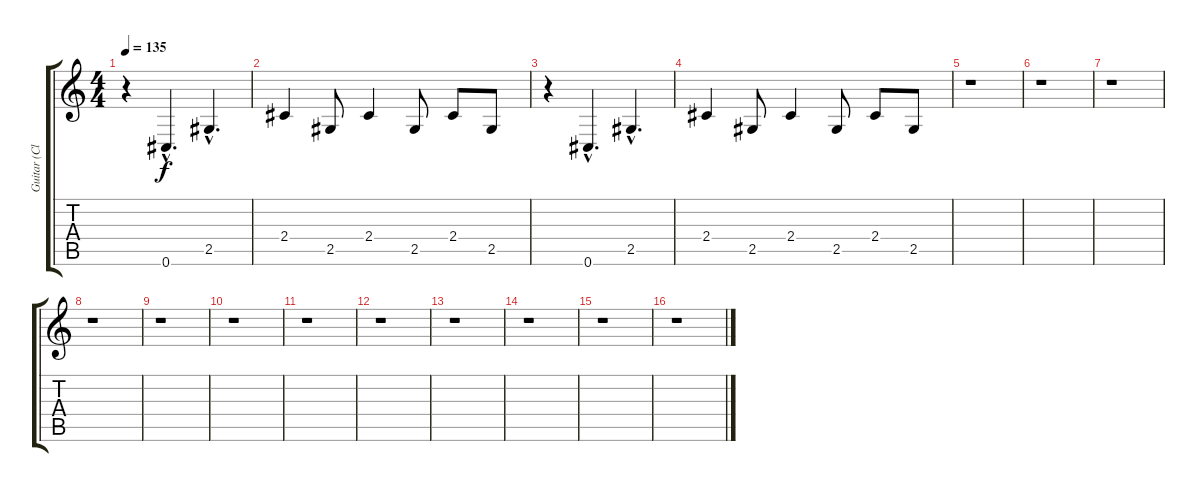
\track ("Guitar (Clean)" "Guitar (Cl") {instrument electricguitarclean}
\staff {score tabs}
\tuning (Db4 Ab3 E3 B2 Gb2 Db2) {hide}
\ts (4 4)
\tempo 135
\clef g2
\ks c
r.4{dy f} 0.6{hac}.4{d} 2.5{hac}.4{d} |
2.4.4 2.5.8 2.4.4 2.5.8 2.4.8 2.5.8 |
r.4 0.6{hac}.4{d} 2.5{hac}.4{d} |
2.4.4 2.5.8 2.4.4 2.5.8 2.4.8 2.5.8 |
r.1 |
r.1 |
r.1 |
r.1 |
r.1 |
r.1 |
r.1 |
r.1 |
r.1 |
r.1 |
r.1 |
r.1
